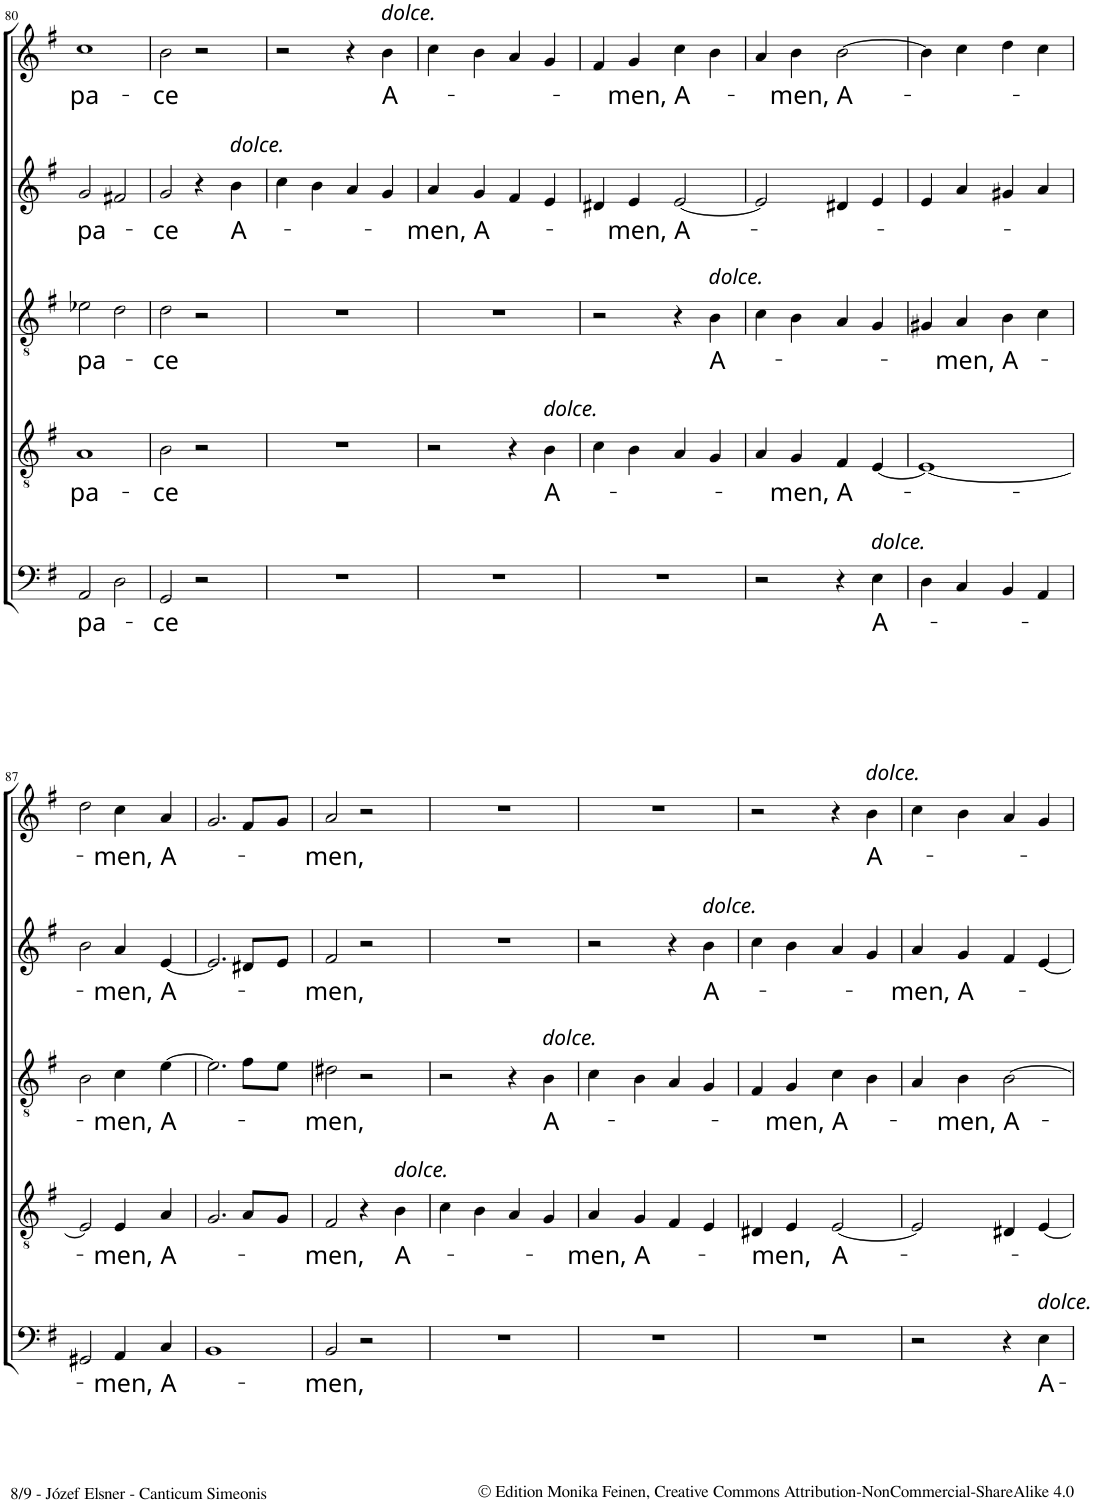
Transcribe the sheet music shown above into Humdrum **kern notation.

**kern	**text	**kern	**text	**kern	**text	**kern	**text	**kern	**text
*part5	*part5	*part4	*part4	*part3	*part3	*part2	*part2	*part1	*part1
*staff5	*staff5	*staff4	*staff4	*staff3	*staff3	*staff2	*staff2	*staff1	*staff1
*I"BASSO.	*	*I"TENORE II.	*	*I"TENORE I.	*	*I"ALTO.	*	*I"SOPRANO.	*
!!LO:PB:g=z
*clefF4	*	*clefGv2	*	*clefGv2	*	*clefG2	*	*clefG2	*
*k[f#]	*	*k[f#]	*	*k[f#]	*	*k[f#]	*	*k[f#]	*
*M4/4	*	*M4/4	*	*M4/4	*	*M4/4	*	*M4/4	*
=80	=80	=80	=80	=80	=80	=80	=80	=80	=80
!	!LO:LY:b	!	!LO:LY:b	!	!LO:LY:b	!	!LO:LY:b	!	!LO:LY:b
2AA/	pa-	1A	pa-	2e-X\	pa-	2g/	pa-	1cc	pa-
2D\	.	.	.	2d\	.	2f#X/	.	.	.
=81	=81	=81	=81	=81	=81	=81	=81	=81	=81
!	!LO:LY:b	!	!LO:LY:b	!	!LO:LY:b	!	!LO:LY:b	!	!LO:LY:b
2GG/	-ce	2B\	-ce	2d\	-ce	2g/	-ce	2b\	-ce
2r	.	2r	.	2r	.	4r	.	2r	.
!	!	!	!	!	!	!LO:TX:a:i:t=dolce.	!	!	!
!	!	!	!	!	!	!	!LO:LY:b	!	!
.	.	.	.	.	.	4b\	A-	.	.
=82	=82	=82	=82	=82	=82	=82	=82	=82	=82
1r	.	1r	.	1r	.	4cc\	.	2r	.
.	.	.	.	.	.	4b\	.	.	.
.	.	.	.	.	.	4a/	.	4r	.
!	!	!	!	!	!	!	!	!LO:TX:a:i:t=dolce.	!
!	!	!	!	!	!	!	!	!	!LO:LY:b
.	.	.	.	.	.	4g/	.	4b\	A-
=83	=83	=83	=83	=83	=83	=83	=83	=83	=83
!	!	!	!	!	!	!	!LO:LY:b	!	!
1r	.	2r	.	1r	.	4a/	-men,	4cc\	.
!	!	!	!	!	!	!	!LO:LY:b	!	!
.	.	.	.	.	.	4g/	A-	4b\	.
.	.	4r	.	.	.	4f#/	.	4a/	.
!	!	!LO:TX:a:i:t=dolce.	!	!	!	!	!	!	!
!	!	!	!LO:LY:b	!	!	!	!	!	!
.	.	4B\	A-	.	.	4e/	.	4g/	.
=84	=84	=84	=84	=84	=84	=84	=84	=84	=84
1r	.	4c\	.	2r	.	4d#X/	.	4f#/	.
!	!	!	!	!	!	!	!LO:LY:b	!	!LO:LY:b
.	.	4B\	.	.	.	4e/	-men,	4g/	-men,
!	!	!	!	!	!	!	!LO:LY:b	!	!LO:LY:b
.	.	4A/	.	4r	.	[2e/	A-	4cc\	A-
!	!	!	!	!LO:TX:a:i:t=dolce.	!	!	!	!	!
!	!	!	!	!	!LO:LY:b	!	!	!	!
.	.	4G/	.	4B\	A-	.	.	4b\	.
=85	=85	=85	=85	=85	=85	=85	=85	=85	=85
2r	.	4A/	.	4c\	.	2e/]	.	4a/	.
!	!	!	!LO:LY:b	!	!	!	!	!	!LO:LY:b
.	.	4G/	-men,	4B\	.	.	.	4b\	-men,
!	!	!	!LO:LY:b	!	!	!	!	!	!LO:LY:b
4r	.	4F#/	A-	4A/	.	4d#X/	.	[2b\	A-
!LO:TX:a:i:t=dolce.	!	!	!	!	!	!	!	!	!
!	!LO:LY:b	!	!	!	!	!	!	!	!
4E\	A-	[4E/	.	4G/	.	4e/	.	.	.
=86	=86	=86	=86	=86	=86	=86	=86	=86	=86
4D\	.	1E_	.	4G#X/	.	4e/	.	4b\]	.
!	!	!	!	!	!LO:LY:b	!	!	!	!
4C/	.	.	.	4A/	-men,	4a/	.	4cc\	.
!	!	!	!	!	!LO:LY:b	!	!	!	!
4BB/	.	.	.	4B\	A-	4g#X/	.	4dd\	.
4AA/	.	.	.	4c\	.	4a/	.	4cc\	.
!!LO:LB:g=z
=87	=87	=87	=87	=87	=87	=87	=87	=87	=87
2GG#X/	.	2E/]	.	2B\	.	2b\	.	2dd\	.
!	!LO:LY:b	!	!LO:LY:b	!	!LO:LY:b	!	!LO:LY:b	!	!LO:LY:b
4AA/	men,	4E/	men,	4c\	men,	4a/	men,	4cc\	men,
!	!LO:LY:b	!	!LO:LY:b	!	!LO:LY:b	!	!LO:LY:b	!	!LO:LY:b
4C/	A-	4A/	A-	[4e\	A-	[4e/	A-	4a/	A-
=88	=88	=88	=88	=88	=88	=88	=88	=88	=88
1BB	.	2.G/	.	2.e\]	.	2.e/]	.	2.g/	.
.	.	8A/L	.	8f#\L	.	8d#X/L	.	8f#/L	.
.	.	8G/J	.	8e\J	.	8e/J	.	8g/J	.
=89	=89	=89	=89	=89	=89	=89	=89	=89	=89
!	!LO:LY:b	!	!LO:LY:b	!	!LO:LY:b	!	!LO:LY:b	!	!LO:LY:b
2BB/	-men,	2F#/	-men,	2d#X\	-men,	2f#/	-men,	2a/	-men,
2r	.	4r	.	2r	.	2r	.	2r	.
!	!	!LO:TX:a:i:t=dolce.	!	!	!	!	!	!	!
!	!	!	!LO:LY:b	!	!	!	!	!	!
.	.	4B\	A-	.	.	.	.	.	.
=90	=90	=90	=90	=90	=90	=90	=90	=90	=90
1r	.	4c\	.	2r	.	1r	.	1r	.
.	.	4B\	.	.	.	.	.	.	.
.	.	4A/	.	4r	.	.	.	.	.
!	!	!	!	!LO:TX:a:i:t=dolce.	!	!	!	!	!
!	!	!	!	!	!LO:LY:b	!	!	!	!
.	.	4G/	.	4B\	A-	.	.	.	.
=91	=91	=91	=91	=91	=91	=91	=91	=91	=91
!	!	!	!LO:LY:b	!	!	!	!	!	!
1r	.	4A/	men,	4c\	.	2r	.	1r	.
!	!	!	!LO:LY:b	!	!	!	!	!	!
.	.	4G/	A-	4B\	.	.	.	.	.
.	.	4F#/	.	4A/	.	4r	.	.	.
!	!	!	!	!	!	!LO:TX:a:i:t=dolce.	!	!	!
!	!	!	!	!	!	!	!LO:LY:b	!	!
.	.	4E/	.	4G/	.	4b\	A-	.	.
=92	=92	=92	=92	=92	=92	=92	=92	=92	=92
!	!	!	!LO:LY:b	!	!	!	!	!	!
1r	.	4D#X/	men,	4F#/	.	4cc\	.	2r	.
!	!	!	!	!	!LO:LY:b	!	!	!	!
.	.	4E/	.	4G/	men,	4b\	.	.	.
!	!	!	!LO:LY:b	!	!LO:LY:b	!	!	!	!
.	.	[2E/	A-	4c\	A-	4a/	.	4r	.
!	!	!	!	!	!	!	!	!LO:TX:a:i:t=dolce.	!
!	!	!	!	!	!	!	!	!	!LO:LY:b
.	.	.	.	4B\	.	4g/	.	4b\	A-
=93	=93	=93	=93	=93	=93	=93	=93	=93	=93
!	!	!	!	!	!	!	!LO:LY:b	!	!
2r	.	2E/]	.	4A/	.	4a/	men,	4cc\	.
!	!	!	!	!	!LO:LY:b	!	!LO:LY:b	!	!
.	.	.	.	4B\	men,	4g/	A-	4b\	.
!	!	!	!	!	!LO:LY:b	!	!	!	!
4r	.	4D#X/	.	[2B\	A-	4f#/	.	4a/	.
!LO:TX:a:i:t=dolce.	!	!	!	!	!	!	!	!	!
!	!LO:LY:b	!	!	!	!	!	!	!	!
4E\	A-	[4E/	.	.	.	[4e/	.	4g/	.
=	=	=	=	=	=	=	=	=	=
*-	*-	*-	*-	*-	*-	*-	*-	*-	*-
